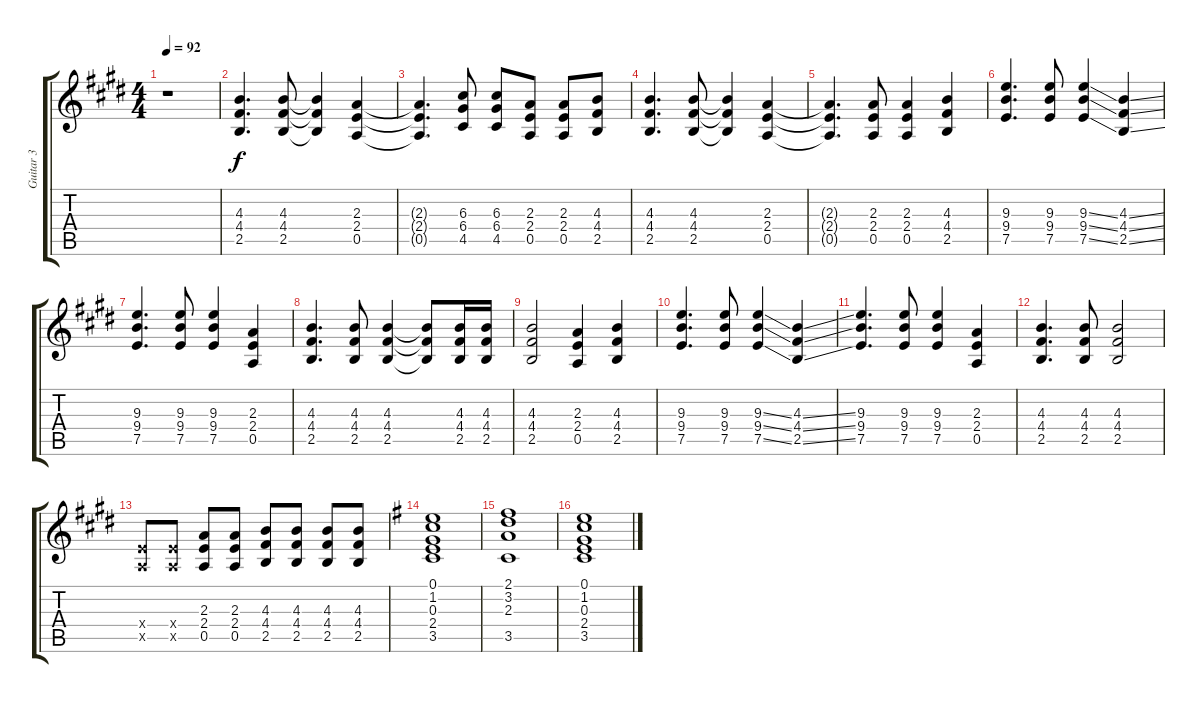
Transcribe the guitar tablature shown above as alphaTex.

\track ("Guitar 3" "Guitar 3") {instrument overdrivenguitar}
\staff {score tabs}
\tuning (E4 B3 G3 D3 A2 E2) {hide}
\ts (4 4)
\tempo 92
\clef g2
\ks e
r.1{dy f} |
(4.3 4.4 2.5).4{d} (4.3 4.4 2.5).8 (4.3{t} 4.4{t} 2.5{t}).4 (2.3 2.4 0.5).4 |
(2.3{t} 2.4{t} 0.5{t}).4{d} (6.3 6.4 4.5).8 (6.3 6.4 4.5).8 (2.3 2.4 0.5).8 (2.3 2.4 0.5).8 (4.3 4.4 2.5).8 |
(4.3 4.4 2.5).4{d} (4.3 4.4 2.5).8 (4.3{t} 4.4{t} 2.5{t}).4 (2.3 2.4 0.5).4 |
(2.3{t} 2.4{t} 0.5{t}).4{d} (2.3 2.4 0.5).8 (2.3 2.4 0.5).4 (4.3 4.4 2.5).4 |
(9.3 9.4 7.5).4{d} (9.3 9.4 7.5).8 (9.3{ss} 9.4{ss} 7.5{ss}).4 (4.3{ss} 4.4{ss} 2.5{ss}).4 |
(9.3 9.4 7.5).4{d} (9.3 9.4 7.5).8 (9.3 9.4 7.5).4 (2.3 2.4 0.5).4 |
(4.3 4.4 2.5).4{d} (4.3 4.4 2.5).8 (4.3 4.4 2.5).4 (4.3{t} 4.4{t} 2.5{t}).8 (4.3 4.4 2.5).16 (4.3 4.4 2.5).16 |
(4.3 4.4 2.5).2 (2.3 2.4 0.5).4 (4.3 4.4 2.5).4 |
(9.3 9.4 7.5).4{d} (9.3 9.4 7.5).8 (9.3{ss} 9.4{ss} 7.5{ss}).4 (4.3{ss} 4.4{ss} 2.5{ss}).4 |
(9.3 9.4 7.5).4{d} (9.3 9.4 7.5).8 (9.3 9.4 7.5).4 (2.3 2.4 0.5).4 |
(4.3 4.4 2.5).4{d} (4.3 4.4 2.5).8 (4.3 4.4 2.5).2 |
(2.4{x} 0.5{x}).8 (2.4{x} 0.5{x}).8 (2.3 2.4 0.5).8 (2.3 2.4 0.5).8 (4.3 4.4 2.5).8 (4.3 4.4 2.5).8 (4.3 4.4 2.5).8 (4.3 4.4 2.5).8 |
\ks g
(0.1 1.2 0.3 2.4 3.5).1 |
(2.1 3.2 2.3 3.5).1 |
(0.1 1.2 0.3 2.4 3.5).1
